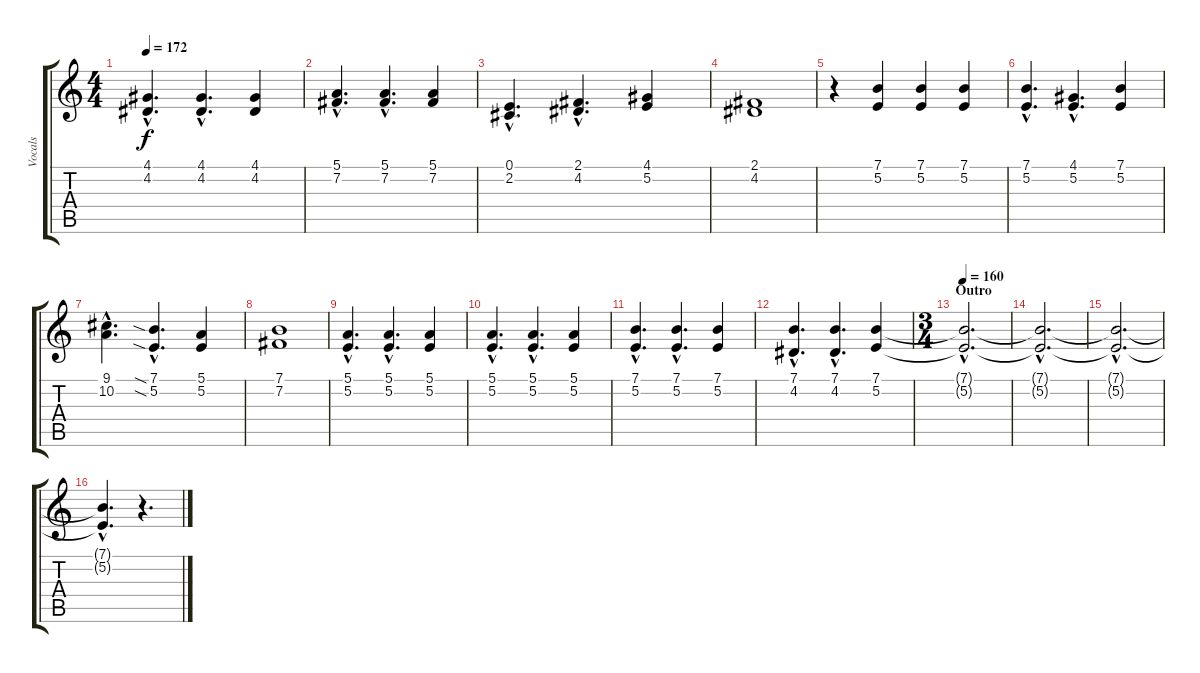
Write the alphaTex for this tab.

\track ("Vocals" "Vocals") {instrument lead2sawtooth}
\staff {score tabs}
\tuning (E4 B3 G3 D3 A2 E2) {hide}
\ts (4 4)
\tempo 172
\clef g2
\ks c
(4.1{hac} 4.2{hac}).4{d dy f} (4.1{hac} 4.2{hac}).4{d} (4.1 4.2).4 |
(5.1{hac} 7.2{hac}).4{d} (5.1{hac} 7.2{hac}).4{d} (5.1 7.2).4 |
(0.1{hac} 2.2{hac}).4{d} (2.1{hac} 4.2{hac}).4{d} (4.1 5.2).4 |
(2.1 4.2).1 |
r.4 (7.1 5.2).4 (7.1 5.2).4 (7.1 5.2).4 |
(7.1{hac} 5.2{hac}).4{d} (4.1{hac} 5.2{hac}).4{d} (7.1 5.2).4 |
(9.1{hac} 10.2{hac}).4{d} (7.1{sia hac} 5.2{sia hac}).4{d} (5.1 5.2).4 |
(7.1 7.2).1 |
(5.1{hac} 5.2{hac}).4{d} (5.1{hac} 5.2{hac}).4{d} (5.1 5.2).4 |
(5.1{hac} 5.2{hac}).4{d} (5.1{hac} 5.2{hac}).4{d} (5.1 5.2).4 |
(7.1{hac} 5.2{hac}).4{d} (7.1{hac} 5.2{hac}).4{d} (7.1 5.2).4 |
(7.1{hac} 4.2{hac}).4{d} (7.1{hac} 4.2{hac}).4{d} (7.1 5.2).4 |
\ts (3 4)
\section ("" "Outro")
\tempo 160
(7.1{hac t} 5.2{hac t}).2{d} |
(7.1{hac t} 5.2{hac t}).2{d} |
(7.1{hac t} 5.2{hac t}).2{d} |
(7.1{hac t} 5.2{hac t}).4{d} r.4{d}
